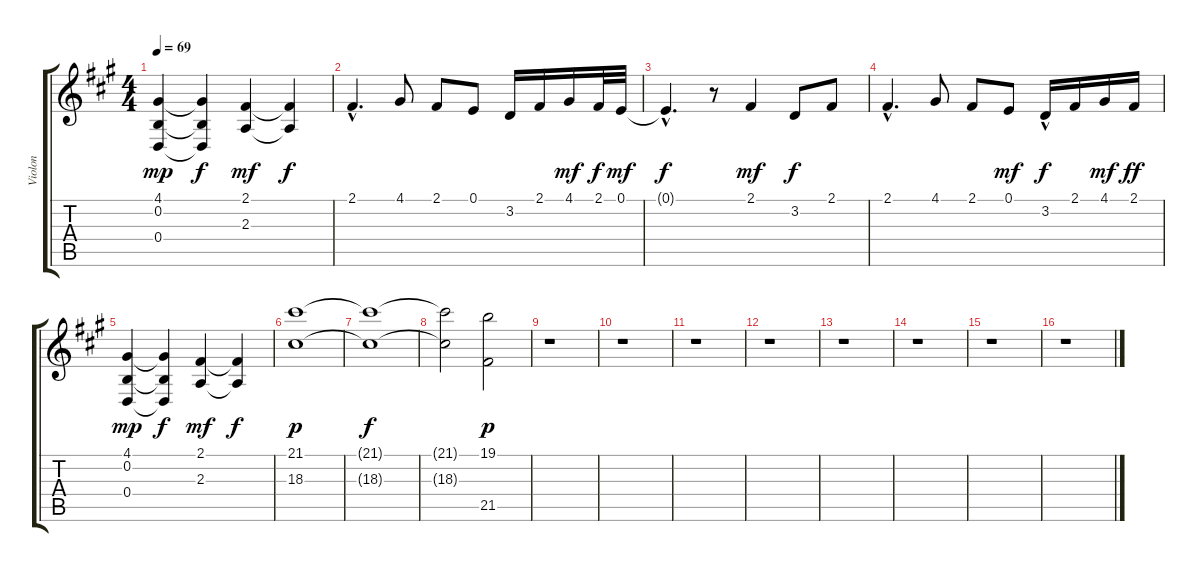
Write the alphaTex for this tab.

\track ("Violon " "Violon ") {instrument stringensemble1}
\staff {score tabs}
\tuning (E4 B3 G3 D3 A2 E2) {hide}
\ts (4 4)
\tempo 69
\clef g2
\ks f#minor
(4.1 0.2 0.4).4{dy mp} (4.1{t} 0.2{t} 0.4{t}).4{dy f} (2.1 2.3).4{dy mf} (2.1{t} 2.3{t}).4{dy f} |
2.1{hac}.4{d} 4.1.8 2.1.8 0.1.8 3.2.16 2.1.16 4.1.16{dy mf} 2.1.32{dy f} 0.1.32{dy mf} |
0.1{hac t}.4{d dy f} r.8 2.1.4{dy mf} 3.2.8{dy f} 2.1.8 |
2.1{hac}.4{d} 4.1.8 2.1.8 0.1.8{dy mf} 3.2{hac}.16{dy f} 2.1.16 4.1.16{dy mf} 2.1.16{dy ff} |
(4.1 0.2 0.4).4{dy mp} (4.1{t} 0.2{t} 0.4{t}).4{dy f} (2.1 2.3).4{dy mf} (2.1{t} 2.3{t}).4{dy f} |
(21.1 18.3).1{dy p} |
(21.1{t} 18.3{t}).1{dy f} |
(21.1{t} 18.3{t}).2 (19.1 21.5).2{dy p} |
r.1 |
r.1 |
r.1 |
r.1 |
r.1 |
r.1 |
r.1 |
r.1
